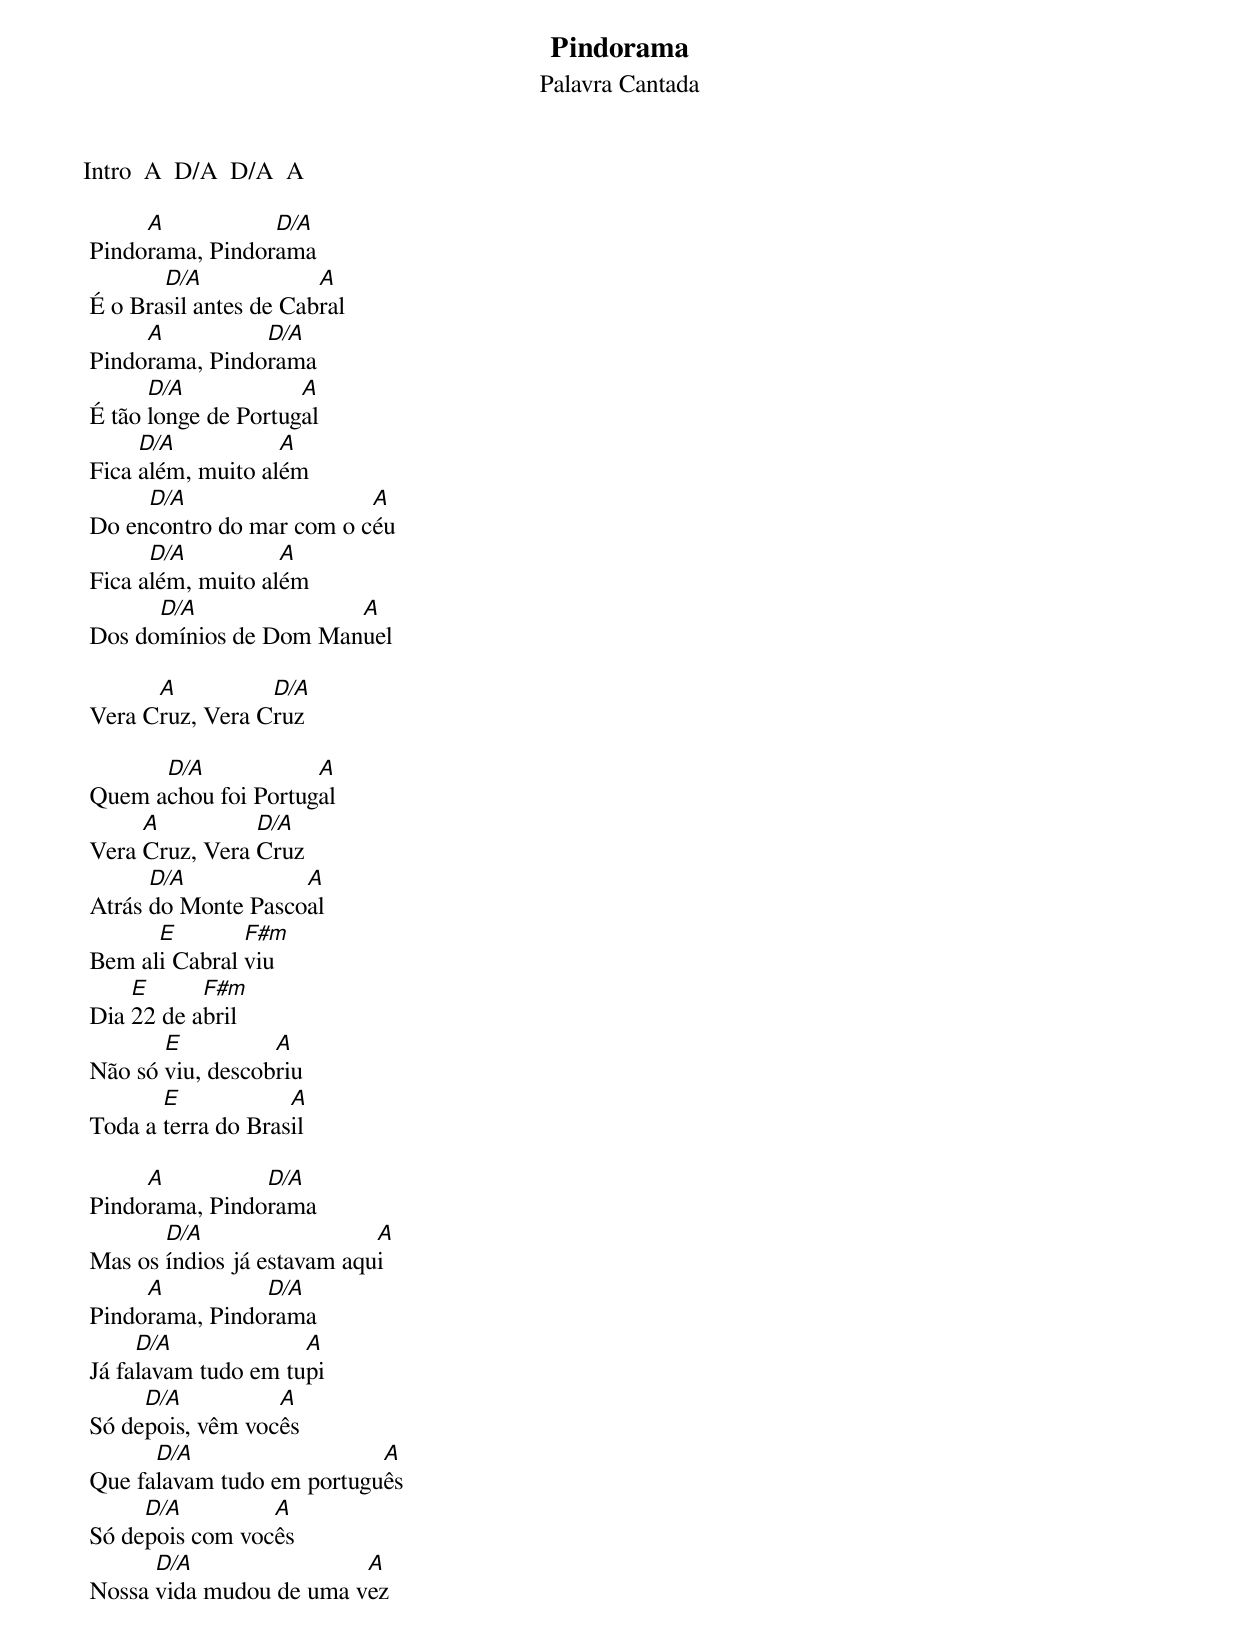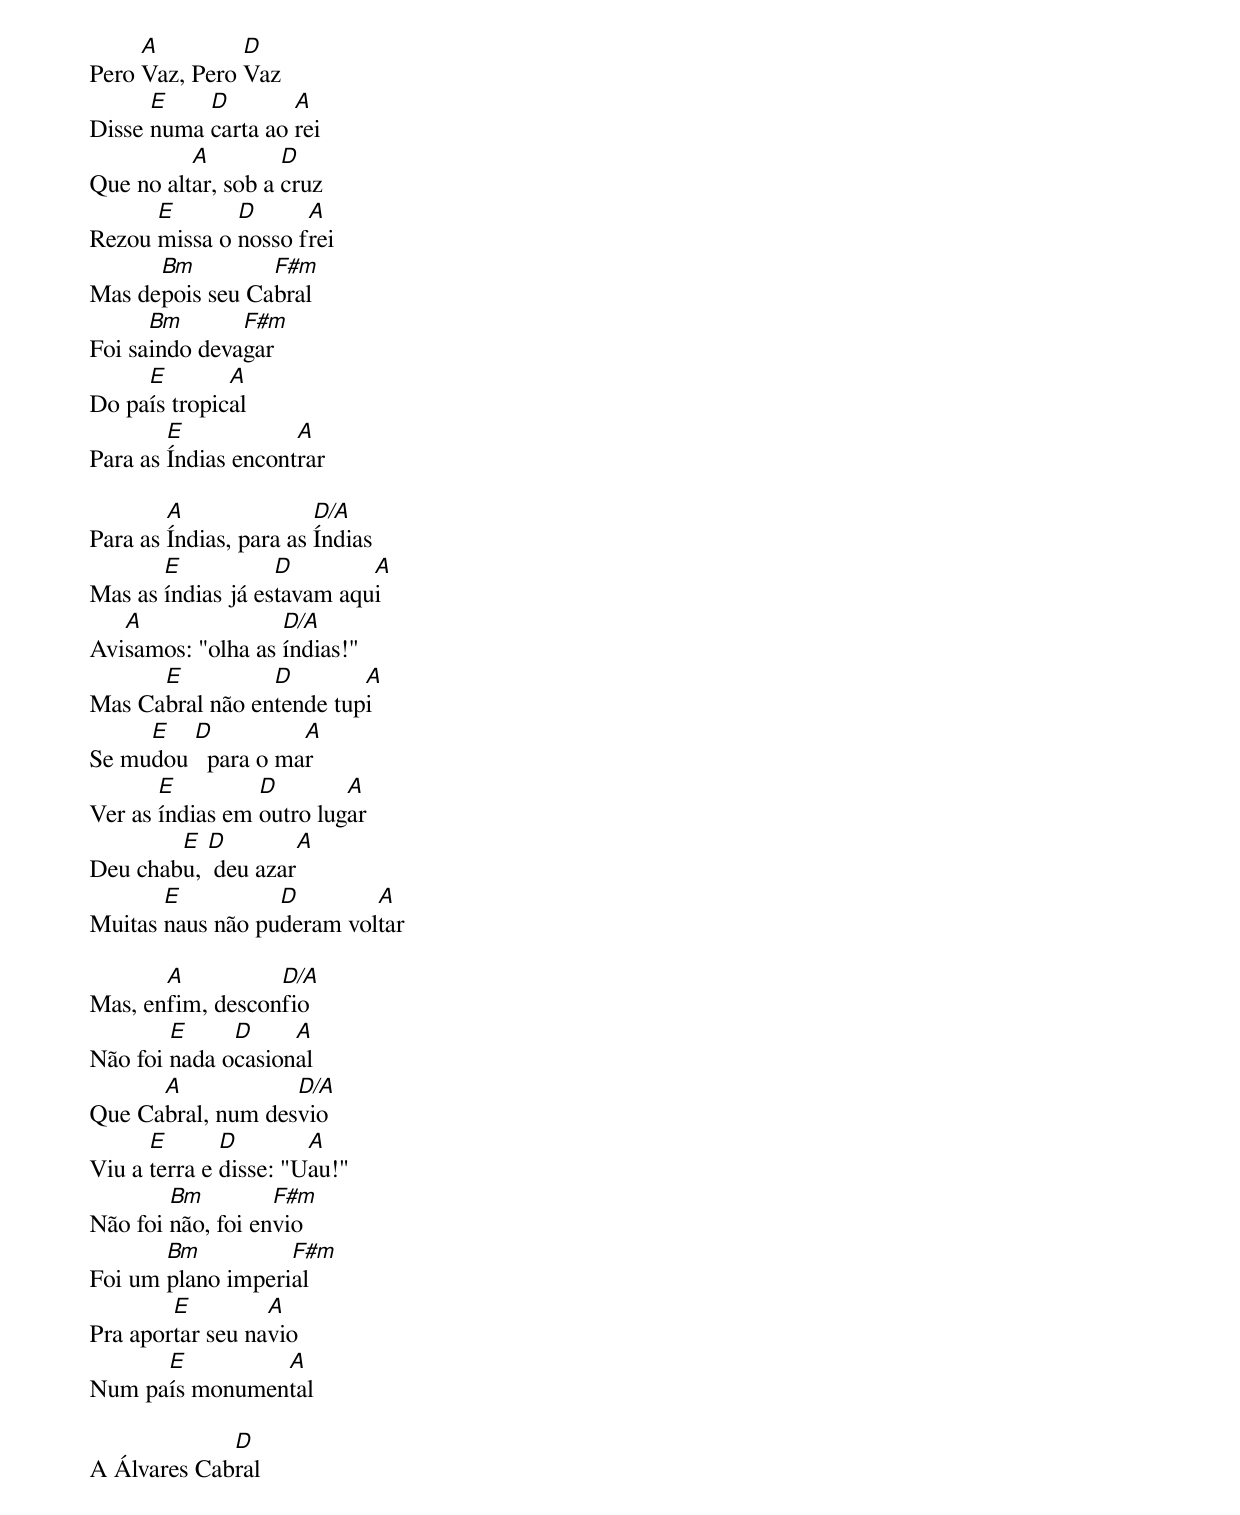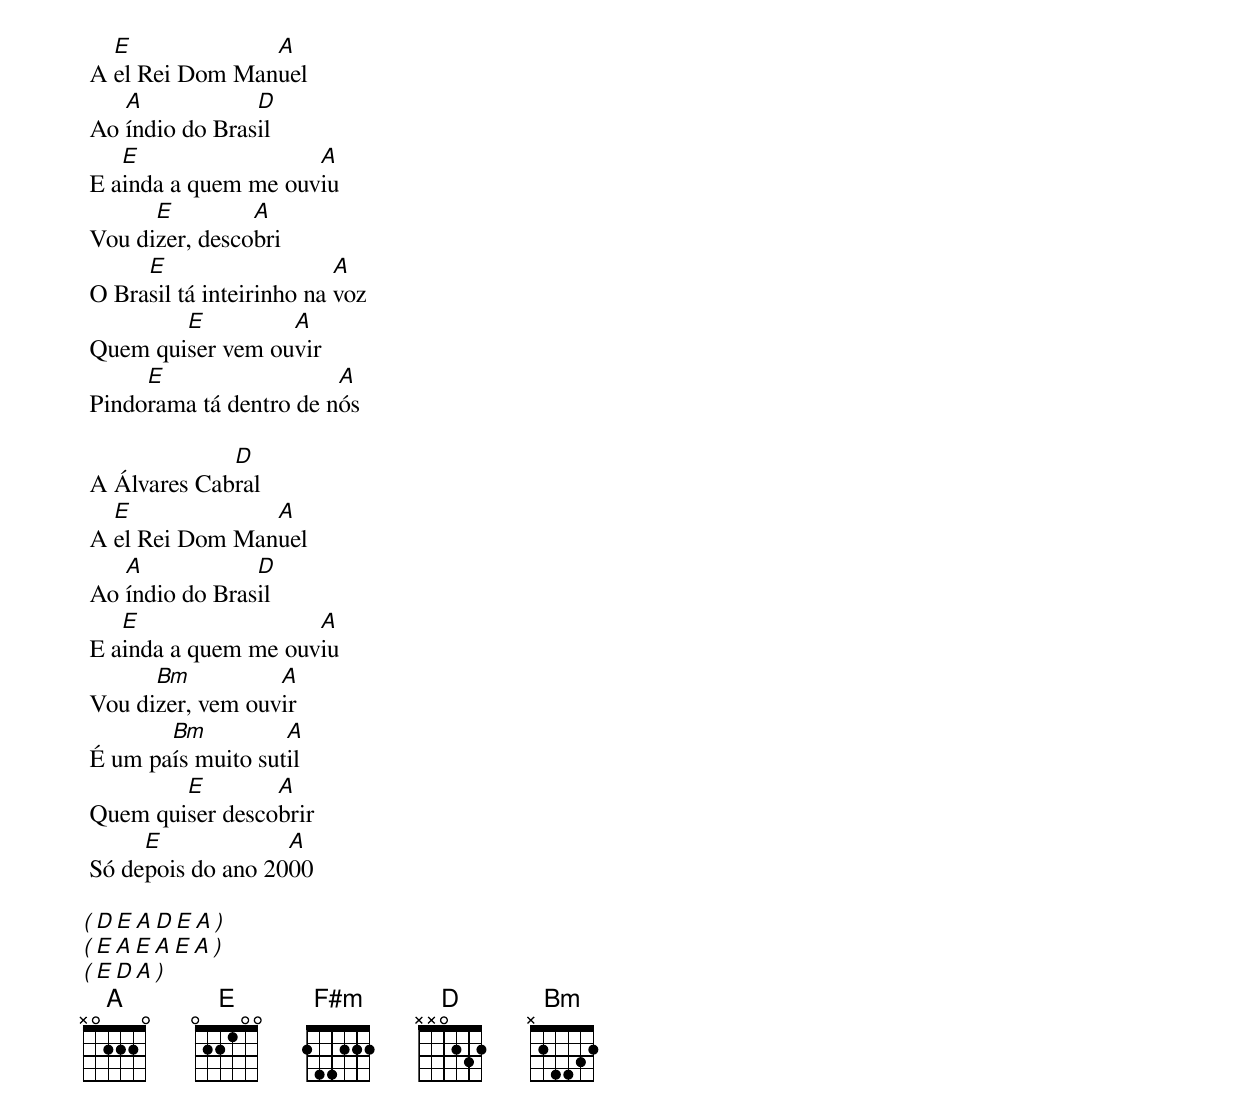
Pindorama
Palavra Cantada

Intro  A  D/A  D/A  A

      A           D/A
 Pindorama, Pindorama
        D/A             A
 É o Brasil antes de Cabral
      A          D/A
 Pindorama, Pindorama
       D/A            A
 É tão longe de Portugal
      D/A           A
 Fica além, muito além
      D/A                  A
 Do encontro do mar com o céu
       D/A          A
 Fica além, muito além
       D/A              A
 Dos domínios de Dom Manuel

       A          D/A
 Vera Cruz, Vera Cruz

       D/A            A
 Quem achou foi Portugal
      A          D/A
 Vera Cruz, Vera Cruz
       D/A           A
 Atrás do Monte Pascoal
       E        F#m
 Bem ali Cabral viu
     E      F#m
 Dia 22 de abril
        E          A
 Não só viu, descobriu
        E            A
 Toda a terra do Brasil

      A          D/A
 Pindorama, Pindorama
        D/A                  A
 Mas os índios já estavam aqui
      A          D/A
 Pindorama, Pindorama
      D/A             A
 Já falavam tudo em tupi
      D/A          A
 Só depois, vêm vocês
       D/A                  A
 Que falavam tudo em português
      D/A         A
 Só depois com vocês
       D/A                A
 Nossa vida mudou de uma vez

      A         D
 Pero Vaz, Pero Vaz
       E    D        A
 Disse numa carta ao rei
           A         D
 Que no altar, sob a cruz
       E       D      A
 Rezou missa o nosso frei
       Bm         F#m
 Mas depois seu Cabral
       Bm       F#m
 Foi saindo devagar
      E        A
 Do país tropical
         E            A
 Para as Índias encontrar

         A               D/A
 Para as Índias, para as Índias
        E           D        A
 Mas as índias já estavam aqui
    A               D/A
 Avisamos: "olha as índias!"
       E          D        A
 Mas Cabral não entende tupi
      E   D          A
 Se mudou   para o mar
        E         D        A
 Ver as índias em outro lugar
         E  D        A
 Deu chabu,  deu azar
        E          D        A
 Muitas naus não puderam voltar

        A          D/A
 Mas, enfim, desconfio
         E     D     A
 Não foi nada ocasional
       A            D/A
 Que Cabral, num desvio
       E       D        A
 Viu a terra e disse: "Uau!"
         Bm         F#m
 Não foi não, foi envio
        Bm          F#m
 Foi um plano imperial
         E         A
 Pra aportar seu navio
       E         A
 Num país monumental

              D
 A Álvares Cabral
   E             A
 A el Rei Dom Manuel
    A            D
 Ao índio do Brasil
    E                 A
 E ainda a quem me ouviu
       E         A
 Vou dizer, descobri
      E                    A
 O Brasil tá inteirinho na voz
         E         A
 Quem quiser vem ouvir
      E                  A
 Pindorama tá dentro de nós

              D
 A Álvares Cabral
   E             A
 A el Rei Dom Manuel
    A            D
 Ao índio do Brasil
    E                 A
 E ainda a quem me ouviu
       Bm          A
 Vou dizer, vem ouvir
        Bm          A
 É um país muito sutil
         E        A
 Quem quiser descobrir
      E             A
 Só depois do ano 2000

( D  E  A  D  E  A )
( E  A  E  A  E  A )
( E  D  A )
